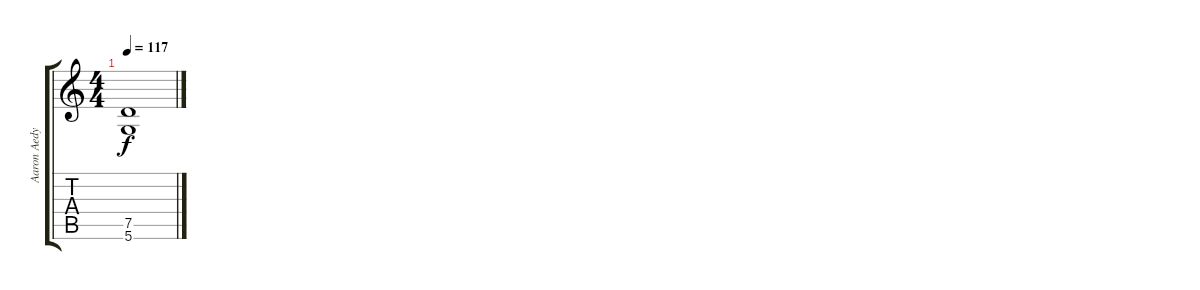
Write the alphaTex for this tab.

\track ("Aaron Aedy" "Aaron Aedy") {instrument distortionguitar}
\staff {score tabs}
\tuning (D4 A3 F3 C3 G2 D2) {hide}
\ts (4 4)
\tempo 117
\clef g2
\ks c
(7.5 5.6).1{dy f}
